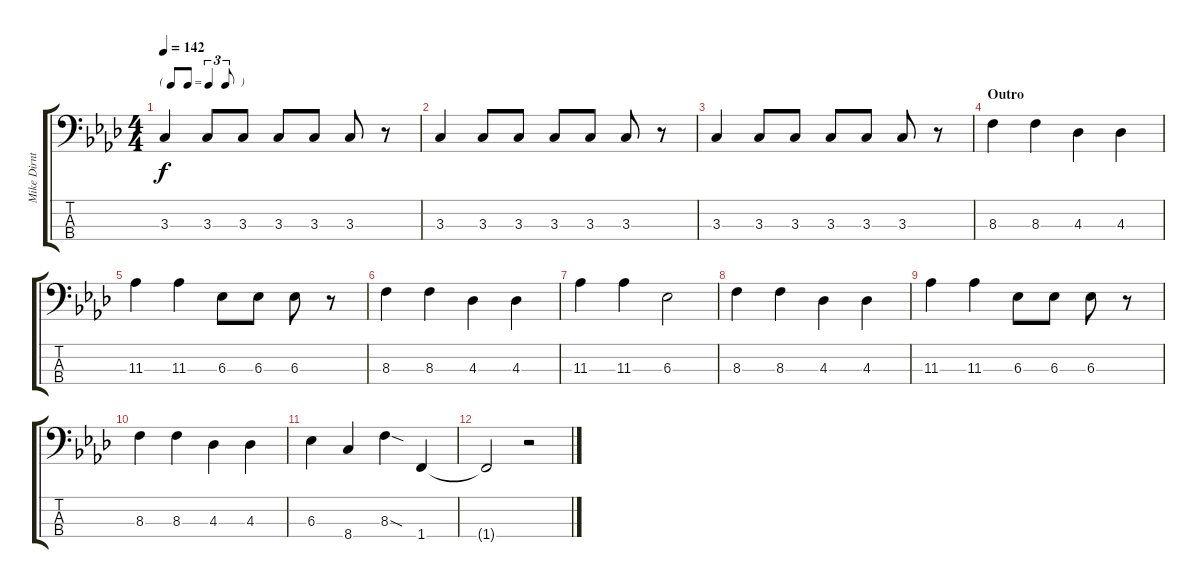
\track ("Mike Dirnt (Bass Guitar)" "Mike Dirnt") {instrument electricbasspick}
\staff {score tabs}
\tuning (G2 D2 A1 E1) {hide}
\ts (4 4)
\tf triplet8th
\tempo 142
\clef f4
\ks ab
3.3.4{dy f} 3.3.8 3.3.8 3.3.8 3.3.8 3.3.8 r.8 |
3.3.4 3.3.8 3.3.8 3.3.8 3.3.8 3.3.8 r.8 |
3.3.4 3.3.8 3.3.8 3.3.8 3.3.8 3.3.8 r.8 |
\section ("" "Outro")
8.3.4{volume 5} 8.3.4 4.3.4 4.3.4 |
11.3.4 11.3.4 6.3.8 6.3.8 6.3.8 r.8 |
8.3.4 8.3.4 4.3.4 4.3.4 |
11.3.4 11.3.4 6.3.2 |
8.3.4 8.3.4 4.3.4 4.3.4 |
11.3.4 11.3.4 6.3.8 6.3.8 6.3.8 r.8 |
8.3.4 8.3.4 4.3.4 4.3.4 |
6.3.4 8.4.4 8.3{sod}.4 1.4.4 |
1.4{t}.2 r.2
